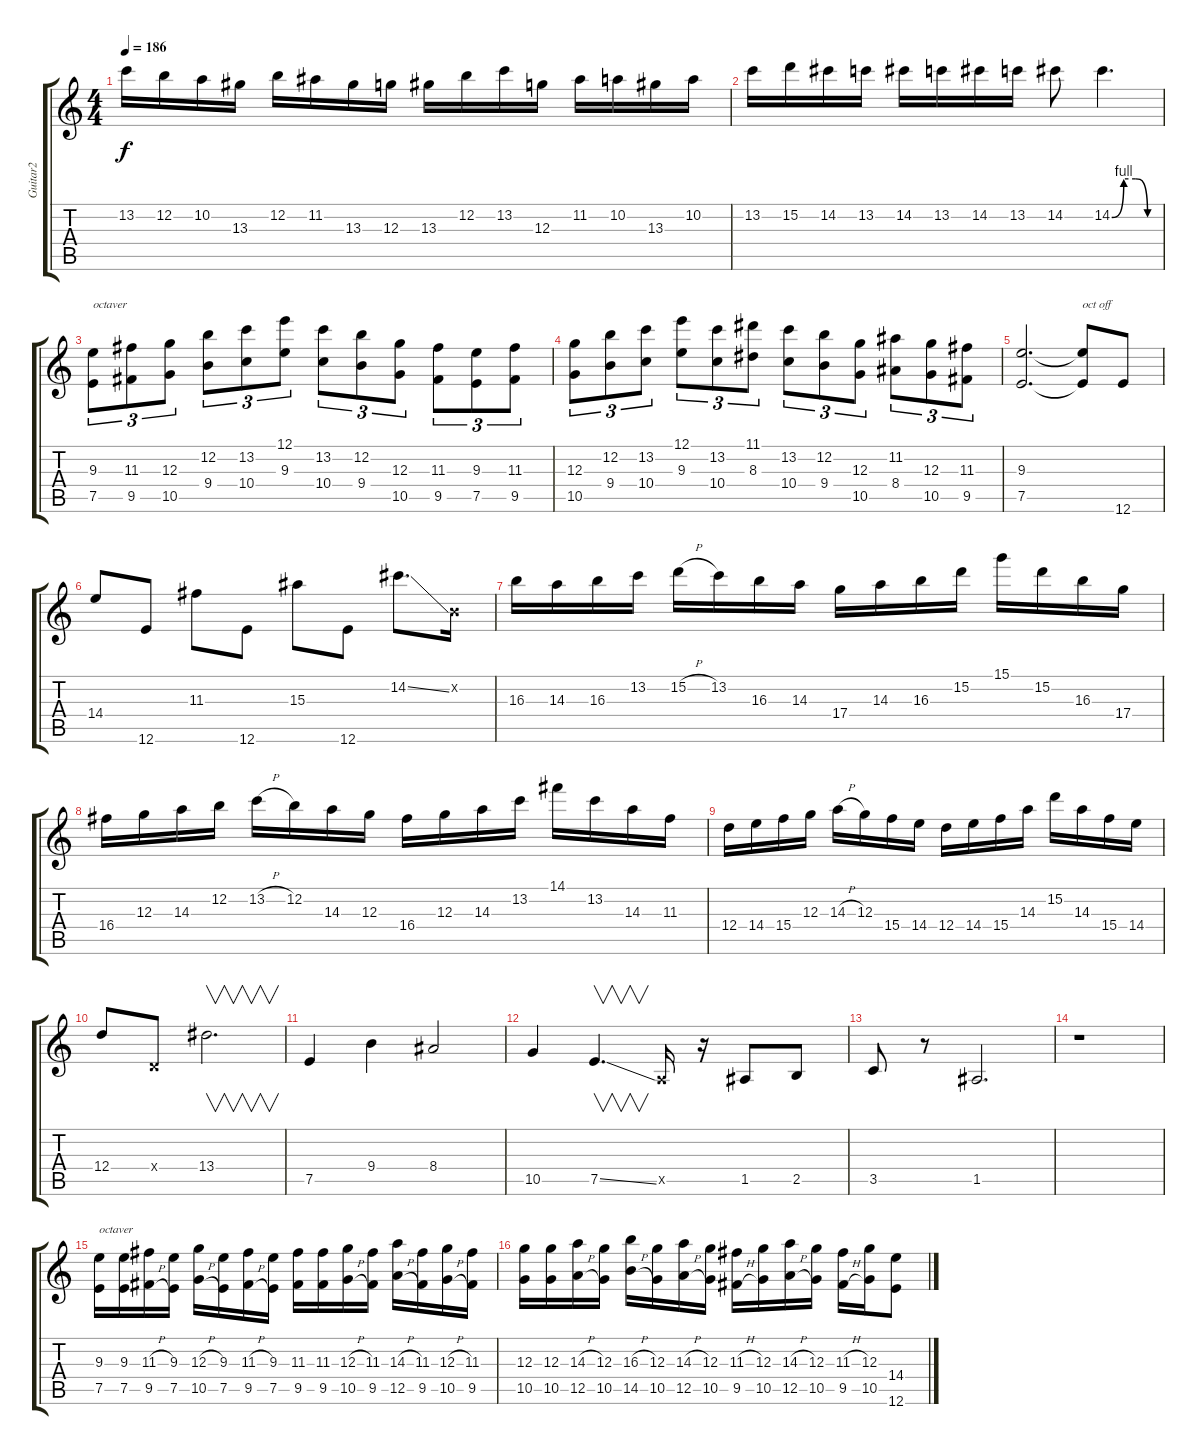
\track ("Guitar2" "Guitar2") {instrument distortionguitar}
\staff {score tabs}
\tuning (E4 B3 G3 D3 A2 E2) {hide}
\ts (4 4)
\tempo 186
\clef g2
\ks c
13.2.16{dy f} 12.2.16 10.2.16 13.3.16 12.2.16 11.2.16 13.3.16 12.3.16 13.3.16 12.2.16 13.2.16 12.3.16 11.2.16 10.2.16 13.3.16 10.2.16 |
13.2.16 15.2.16 14.2.16 13.2.16 14.2.16 13.2.16 14.2.16 13.2.16 14.2.8 14.2{be (custom 0 0 15 4 30 4 45 0 60 0)}.4{d} |
(9.3 7.5).8{tu (3 2) txt "octaver"} (11.3 9.5).8{tu (3 2)} (12.3 10.5).8{tu (3 2)} (12.2 9.4).8{tu (3 2)} (13.2 10.4).8{tu (3 2)} (12.1 9.3).8{tu (3 2)} (13.2 10.4).8{tu (3 2)} (12.2 9.4).8{tu (3 2)} (12.3 10.5).8{tu (3 2)} (11.3 9.5).8{tu (3 2)} (9.3 7.5).8{tu (3 2)} (11.3 9.5).8{tu (3 2)} |
(12.3 10.5).8{tu (3 2)} (12.2 9.4).8{tu (3 2)} (13.2 10.4).8{tu (3 2)} (12.1 9.3).8{tu (3 2)} (13.2 10.4).8{tu (3 2)} (11.1 8.3).8{tu (3 2)} (13.2 10.4).8{tu (3 2)} (12.2 9.4).8{tu (3 2)} (12.3 10.5).8{tu (3 2)} (11.2 8.4).8{tu (3 2)} (12.3 10.5).8{tu (3 2)} (11.3 9.5).8{tu (3 2)} |
(9.3 7.5).2{d} (9.3{t} 7.5{t}).8{txt "oct off"} 12.6.8 |
14.4.8{balance 16} 12.6.8 11.3.8 12.6.8 15.3.8 12.6.8 14.2{ss}.8{d} 0.2{x}.16 |
16.3.16{balance 4} 14.3.16 16.3.16 13.2.16 15.2{h}.16 13.2.16 16.3.16 14.3.16 17.4.16 14.3.16 16.3.16 15.2.16 15.1.16 15.2.16 16.3.16 17.4.16 |
16.4.16 12.3.16 14.3.16 12.2.16 13.2{h}.16 12.2.16 14.3.16 12.3.16 16.4.16 12.3.16 14.3.16 13.2.16 14.1.16 13.2.16 14.3.16 11.3.16 |
12.4.16 14.4.16 15.4.16 12.3.16 14.3{h}.16 12.3.16 15.4.16 14.4.16 12.4.16 14.4.16 15.4.16 14.3.16 15.2.16 14.3.16 15.4.16 14.4.16 |
12.4.8 0.4{x}.8 13.4.2{v d} |
7.5.4 9.4.4 8.4.2 |
10.5.4 7.5{ss}.4{v d} 0.5{x}.16 r.16 1.5.8 2.5.8 |
3.5.8 r.8 1.5.2{d} |
r.1 |
(9.3 7.5).16{txt "octaver"} (9.3 7.5).16 (11.3{h} 9.5{h}).16 (9.3 7.5).16 (12.3{h} 10.5{h}).16 (9.3 7.5).16 (11.3{h} 9.5{h}).16 (9.3 7.5).16 (11.3 9.5).16 (11.3 9.5).16 (12.3{h} 10.5{h}).16 (11.3 9.5).16 (14.3{h} 12.5{h}).16 (11.3 9.5).16 (12.3{h} 10.5{h}).16 (11.3 9.5).16 |
(12.3 10.5).16 (12.3 10.5).16 (14.3{h} 12.5{h}).16 (12.3 10.5).16 (16.3{h} 14.5{h}).16 (12.3 10.5).16 (14.3{h} 12.5{h}).16 (12.3 10.5).16 (11.3{h} 9.5{h}).16 (12.3 10.5).16 (14.3{h} 12.5{h}).16 (12.3 10.5).16 (11.3{h} 9.5{h}).16 (12.3 10.5).16 (14.4 12.6).8
